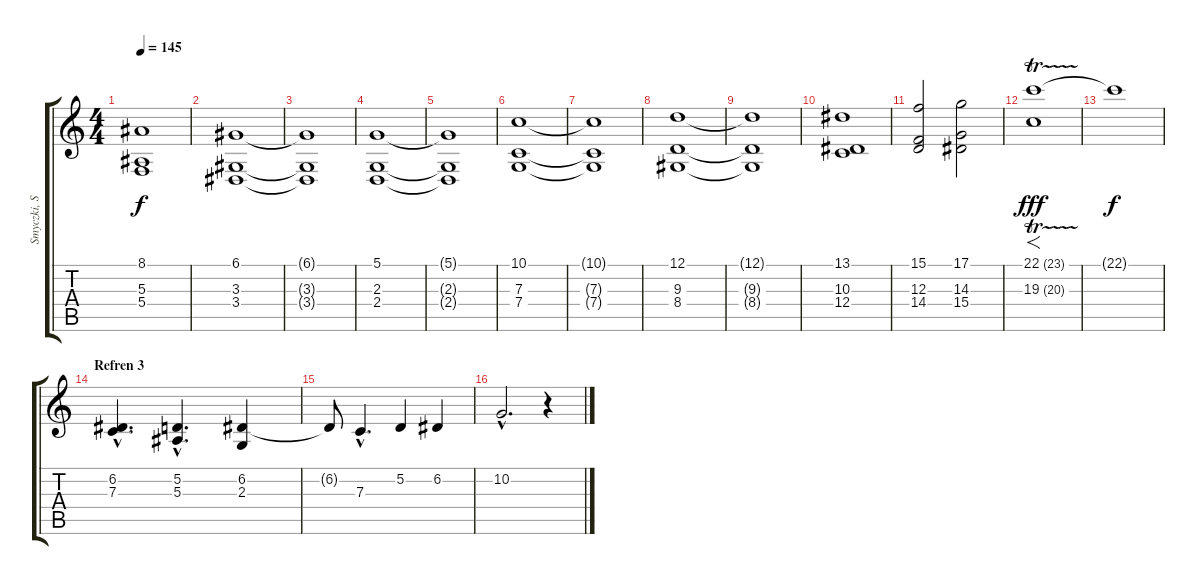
\track ("Smyczki, SFX" "Smyczki, S") {instrument stringensemble2}
\staff {score tabs}
\tuning (D4 A3 F3 C3 G2 C2) {hide}
\ts (4 4)
\tempo 145
\clef g2
\ks c
(8.1{t} 5.3{t} 5.4{t}).1{dy f} |
(6.1 3.3 3.4).1 |
(6.1{t} 3.3{t} 3.4{t}).1 |
(5.1 2.3 2.4).1 |
(5.1{t} 2.3{t} 2.4{t}).1 |
(10.1 7.3 7.4).1 |
(10.1{t} 7.3{t} 7.4{t}).1 |
(12.1 9.3 8.4).1 |
(12.1{t} 9.3{t} 8.4{t}).1 |
(13.1 10.3 12.4).1 |
(15.1 12.3 14.4).2 (17.1 14.3 15.4).2 |
(22.1{tr (23 64)} 19.3{tr (20 64)}).1{f dy fff} |
22.1{t}.1{dy f} |
\section ("" "Refren 3")
(6.2{hac} 7.3{hac}).4{d} (5.2{hac} 5.3{hac}).4{d} (6.2 2.3).4 |
6.2{t}.8 7.3{hac}.4{d} 5.2.4 6.2.4 |
10.2{hac}.2{d} r.4
